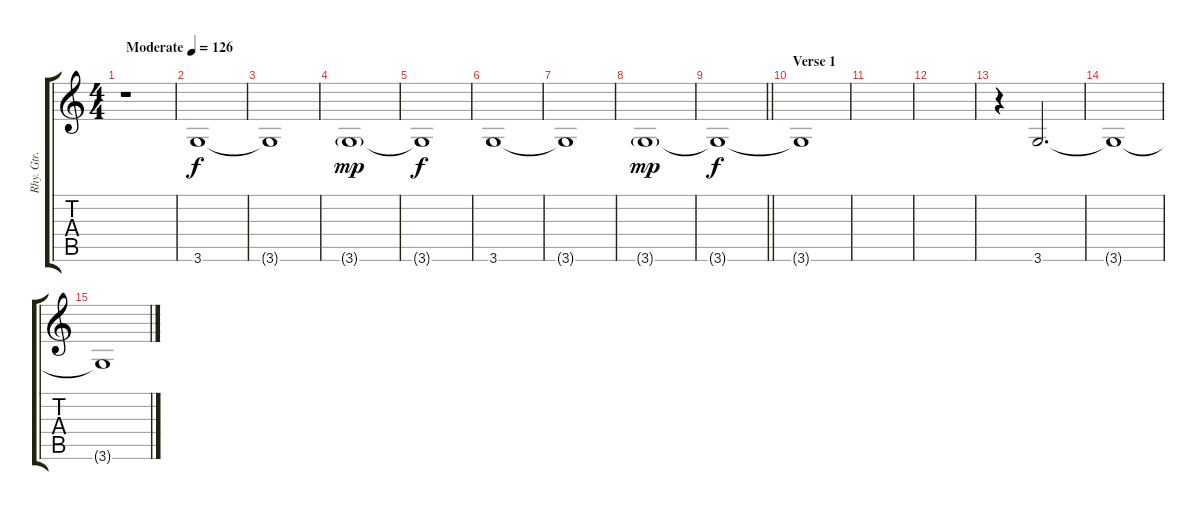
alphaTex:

\track ("Rhy. Gtr." "Rhy. Gtr.") {instrument distortionguitar}
\staff {score tabs}
\tuning (E4 B3 G3 D3 A2 E2) {hide}
\ts (4 4)
\tempo (126 "Moderate")
\clef g2
\ks c
r.1{dy f instrument distortionguitar} |
3.6.1 |
3.6{t}.1 |
3.6{g}.1{dy mp} |
3.6{t}.1{dy f} |
3.6.1 |
3.6{t}.1 |
3.6{g}.1{dy mp} |
\barLineRight lightlight
3.6{t}.1{dy f} |
\section ("" "Verse 1")
3.6{t}.1 |
|
|
r.4 3.6.2{d} |
3.6{t}.1 |
3.6{t}.1
